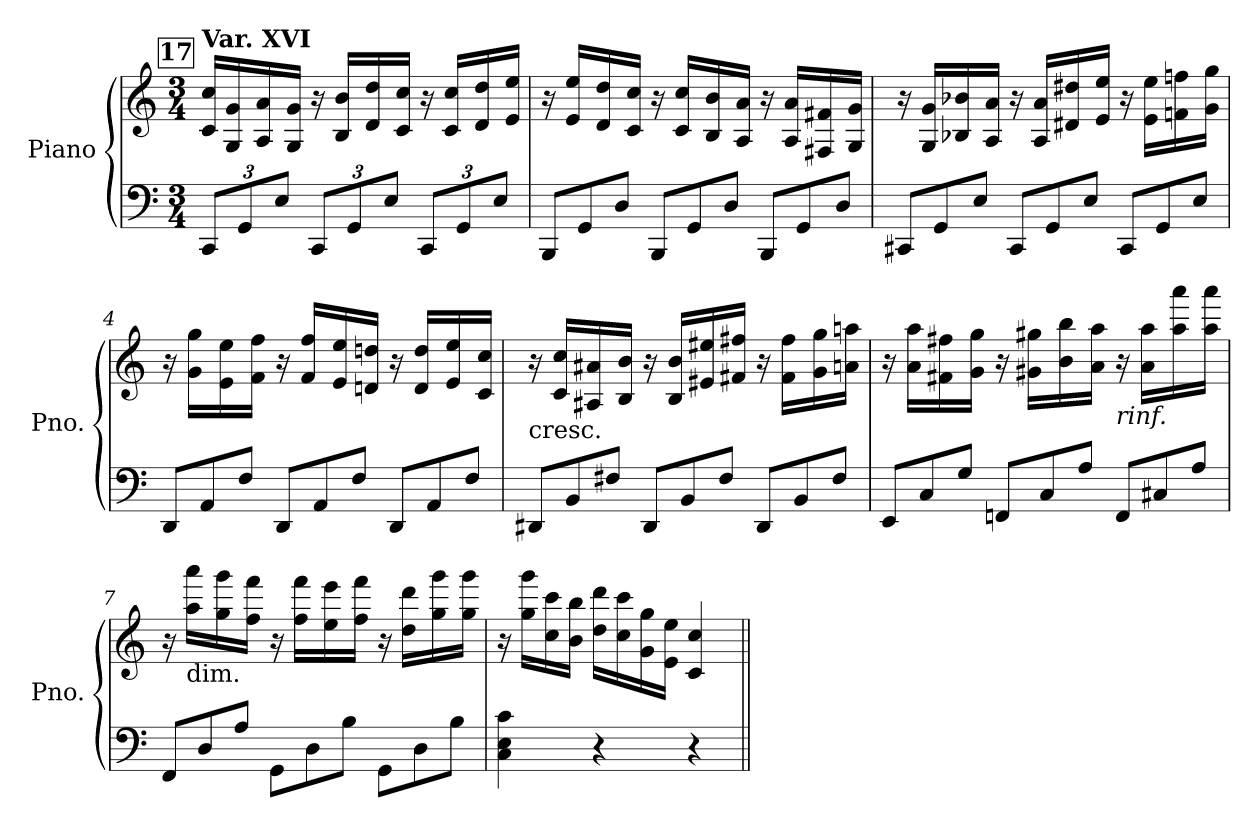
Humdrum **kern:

**kern	**kern
*part1	*part1
*staff2	*staff1
*I"Piano	*
*I'Pno.	*
*clefF4	*clefG2
*k[]	*k[]
*M3/4	*M3/4
*Xbrackettup	*
!!LO:REH:place=s1:a:B:fs=14:t=17
=1	=1
!	!LO:TX:a:B:t=Var. XVI
12CC/L	16c/ 16cc/LL
.	16G/ 16g/
12GG/	.
.	16A/ 16a/
12E/J	.
.	16G/ 16g/JJ
12CC/L	16r
.	16B/ 16b/LL
12GG/	.
.	16d/ 16dd/
12E/J	.
.	16c/ 16cc/JJ
12CC/L	16r
.	16c/ 16cc/LL
12GG/	.
.	16d/ 16dd/
12E/J	.
.	16e/ 16ee/JJ
=2	=2
*Xtuplet	*
12BBB/L	16r
.	16e/ 16ee/LL
12GG/	.
.	16d/ 16dd/
12D/J	.
.	16c/ 16cc/JJ
12BBB/L	16r
.	16c/ 16cc/LL
12GG/	.
.	16B/ 16b/
12D/J	.
.	16A/ 16a/JJ
12BBB/L	16r
.	16A/ 16a/LL
12GG/	.
.	16F#X/ 16f#X/
12D/J	.
.	16G/ 16g/JJ
=3	=3
12CC#X/L	16r
.	16G/ 16g/LL
12GG/	.
.	16B-X/ 16b-X/
12E/J	.
.	16A/ 16a/JJ
12CC#/L	16r
.	16A/ 16a/LL
12GG/	.
.	16d#X/ 16dd#X/
12E/J	.
.	16e/ 16ee/JJ
12CC#/L	16r
.	16e\ 16ee\LL
12GG/	.
.	16fn\ 16ffn\
12E/J	.
.	16g\ 16gg\JJ
=4	=4
12DD/L	16r
.	16g\ 16gg\LL
12AA/	.
.	16e\ 16ee\
12F/J	.
.	16f\ 16ff\JJ
12DD/L	16r
.	16f/ 16ff/LL
12AA/	.
.	16e/ 16ee/
12F/J	.
.	16dn/ 16ddn/JJ
12DD/L	16r
.	16d/ 16dd/LL
12AA/	.
.	16e/ 16ee/
12F/J	.
.	16c/ 16cc/JJ
=5	=5
!	!LO:TX:b:t=cresc.
12DD#X/L	16r
.	16c/ 16cc/LL
12BB/	.
.	16A#X/ 16a#X/
12F#X/J	.
.	16B/ 16b/JJ
12DD#/L	16r
.	16B/ 16b/LL
12BB/	.
.	16e#X/ 16ee#X/
12F#/J	.
.	16f#X/ 16ff#X/JJ
12DD#/L	16r
.	16f#\ 16ff#\LL
12BB/	.
.	16g\ 16gg\
12F#/J	.
.	16an\ 16aan\JJ
=6	=6
12EE/L	16r
.	16a\ 16aa\LL
12C/	.
.	16f#X\ 16ff#X\
12G/J	.
.	16g\ 16gg\JJ
12FFn/L	16r
.	16g#X\ 16gg#X\LL
12C/	.
.	16b\ 16bb\
12A/J	.
.	16a\ 16aa\JJ
!	!LO:TX:b:i:t=rinf.
12FF/L	16r
.	16a\ 16aa\LL
12C#X/	.
.	16aa\ 16aaa\
12A/J	.
.	16aa\ 16aaa\JJ
=7	=7
12FF/L	16r
!	!LO:TX:b:t=dim.
.	16aa\ 16aaa\LL
12D/	.
.	16gg\ 16ggg\
12A/J	.
.	16ff\ 16fff\JJ
12GG\L	16r
.	16ff\ 16fff\LL
12D\	.
.	16ee\ 16eee\
12B\J	.
.	16ff\ 16fff\JJ
12GG\L	16r
.	16dd\ 16ddd\LL
12D\	.
.	16gg\ 16ggg\
12B\J	.
.	16gg\ 16ggg\JJ
=8	=8
4C\ 4E\ 4c\	16r
.	16gg\ 16ggg\LL
.	16cc\ 16ccc\
.	16b\ 16bb\JJ
4r	16dd\ 16ddd\LL
.	16cc\ 16ccc\
.	16g\ 16gg\
.	16e\ 16ee\JJ
4r	4c/ 4cc/
=||	=||
*-	*-
